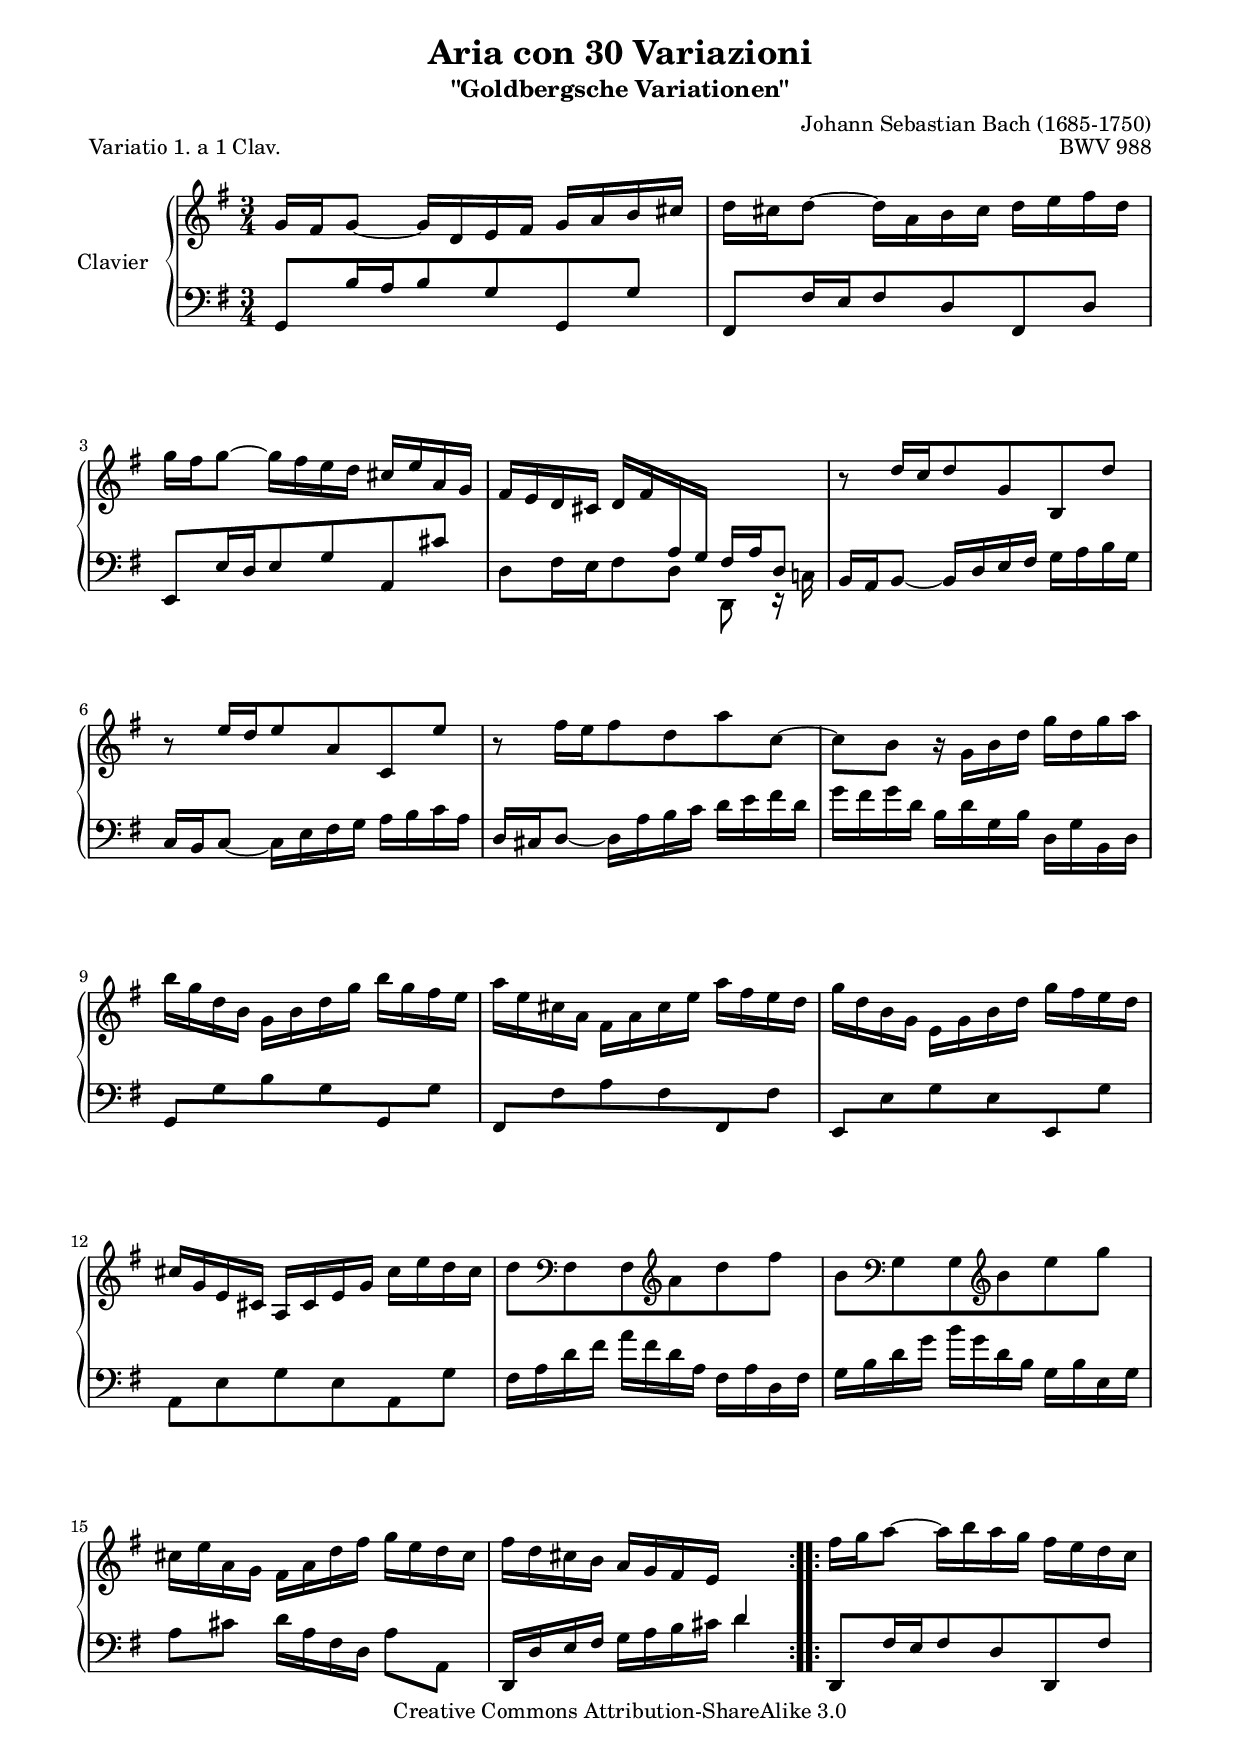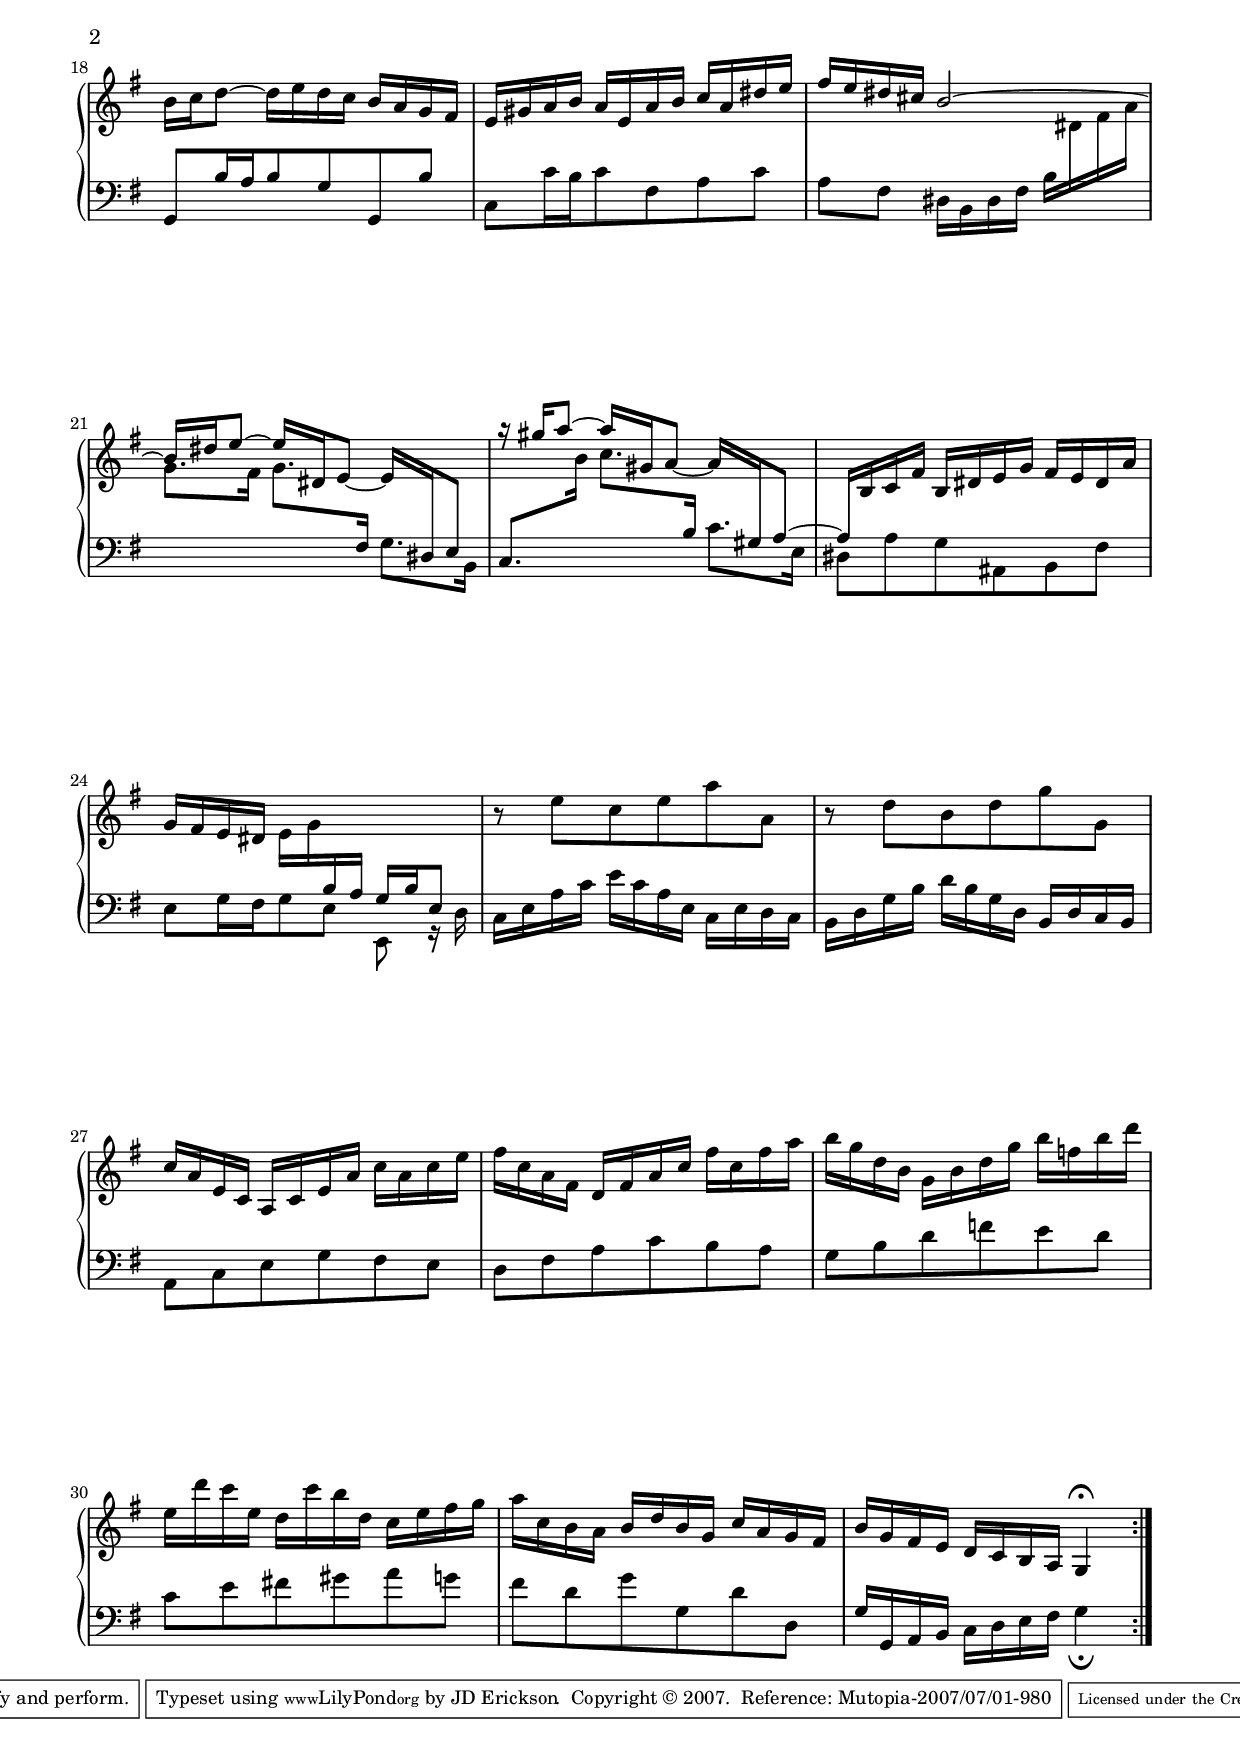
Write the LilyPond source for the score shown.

\version "2.10.23"

% Uncomment paper block below for fewer pages.
%\paper {
%       between-system-padding = #0.1
%       between-system-space = #0.1
%       ragged-last-bottom = ##f
%       ragged-bottom = ##f
%}

%Uncomment paper block below for evenly-filled pages.
\paper {
  page-top-space = #0.0
  %indent = 0.0
  line-width = 18.0\cm
  ragged-bottom = ##f
  ragged-last-bottom = ##f
}

%#(set-default-paper-size "a4")
%#(set-default-paper-size "letter")

#(set-global-staff-size 18.5)

\header {
        title = "Aria con 30 Variazioni"
        subtitle = "\"Goldbergsche Variationen\""
        piece = "Variatio 1. a 1 Clav."
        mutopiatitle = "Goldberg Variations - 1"
        composer = "Johann Sebastian Bach (1685-1750)"
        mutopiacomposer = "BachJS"
        opus = "BWV 988"
        date = "1741"
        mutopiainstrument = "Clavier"
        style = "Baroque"
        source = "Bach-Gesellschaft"
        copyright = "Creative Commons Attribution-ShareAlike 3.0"
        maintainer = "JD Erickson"
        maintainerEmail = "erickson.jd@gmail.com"
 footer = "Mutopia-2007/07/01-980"
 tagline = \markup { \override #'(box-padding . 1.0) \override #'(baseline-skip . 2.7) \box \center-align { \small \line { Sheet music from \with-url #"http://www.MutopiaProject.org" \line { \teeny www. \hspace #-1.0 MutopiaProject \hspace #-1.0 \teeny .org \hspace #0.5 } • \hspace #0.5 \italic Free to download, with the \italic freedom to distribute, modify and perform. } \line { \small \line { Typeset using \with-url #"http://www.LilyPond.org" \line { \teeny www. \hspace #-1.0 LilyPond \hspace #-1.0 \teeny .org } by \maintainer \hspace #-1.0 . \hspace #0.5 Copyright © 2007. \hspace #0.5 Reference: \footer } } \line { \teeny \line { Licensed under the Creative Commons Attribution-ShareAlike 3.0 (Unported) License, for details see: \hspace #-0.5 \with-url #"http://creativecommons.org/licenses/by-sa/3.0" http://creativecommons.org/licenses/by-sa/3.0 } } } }
}

% Macros %%%%%%%%%%%%%%%%%%%%%%%%%%%%%%%%%%%%%%%%%%%%%%%%%%%%

staffUpper = {\change Staff = upper \stemDown}
staffLower = {\change Staff = lower \stemUp}
startRepeat = {\set Score.repeatCommands = #'(start-repeat)}
endRepeat = {\set Score.repeatCommands = #'(end-repeat)}
stemExtend = \once \override Stem #'length = #22
noFlag = \once \override Stem #'flag-style = #'no-flag

%%%%%%%%%%%%%%%%%%%%%%%%%%%%%%%%%%%%%%%%%%%%%%%%%%%%%%%%%%

%%
%% Treble Clef
%%

soprano = \relative c'' {
    \override Script #'padding = #1.0
    \repeat volta 2 { %begin repeated section
        %1-5
        \stemUp g16 fis16 g8_~ g16 d16 e16 fis16 g16 a16 b16 cis16
        \stemDown d16 cis16 d8^~ d16 a16 b16 cis16 d16 e16 fis16 d16
        g16 fis16 g8^~ g16 fis16 e16 d16 \stemUp cis16 e16 a,16 g16
        fis16 e16 d16 cis16 d16 fis16 \staffLower \stemExtend \noFlag a,16 \stemExtend \noFlag g16 fis16 a16 d,8
        \staffUpper \stemUp b''8\rest d16[ c16 d8 g,8 b,8 d'8]

        %6-10
        b8\rest e16[ d16 e8 a,8 c,8 e'8]
        \stemDown b8\rest fis'16[ e16 fis8 d8 a'8 c,8^~] 
        c8 b8 b16\rest g16 b16 d16 g16 d16 g16 a16
        b16 g16 d16 b16 g16 b16 d16 g16 b16 g16 fis16 e16
        a16 e16 cis16 a16 fis16 a16 cis16 e16 a16 fis16 e16 d16

        %11-15
        g16 d16 b16 g16 e16 g16 b16 d16 g16 fis16 e16 d16
        \stemUp cis16 g16 e16 cis16 a16 cis16 e16 g16 \stemDown cis16 e16 d16 cis16
        d8 \clef "bass" fis,,8 fis8 \clef "treble"  a'8 d8 fis8
        b,8 \clef "bass"  g,8 g8 \clef "treble" b'8 e8 g8
        cis,16 e16 a,16 g16 fis16 a16 d16 fis16 g16 e16 d16 cis16 

        %16-20
        fis16 d16 cis16 b16 \stemUp a16 g16 fis16 e16 \staffLower d4       
    } %end of repeated section
    \repeat volta 2 { %begin repeated section
        \staffUpper fis'16 g16 a8^~ a16 b16 a16 g16 fis16 e16 d16 c16
        b16 c16 d8^~ d16 e16 d16 c16 \stemUp b16 a16 g16 fis16 
        e16 gis16 a16 b16 a16 e16 a16 b16 c16 a16 dis16 e16
        fis16 e16 dis16 cis16 b2^~

        %21-25
        b16 dis16 e8^~ e16 dis,16 e8_~ e16 \staffLower \stemExtend \noFlag dis,16 \stemExtend \noFlag e8
        \staffUpper \stemUp a''16\rest gis16 a8^~ a16 gis,16 a8_~ a16 \staffLower \stemExtend \noFlag gis,16 \stemExtend \noFlag a8^~
        \stemExtend \noFlag a16 \staffUpper \stemUp b16 c16 fis16 b,16 dis16 e16 g16 fis16 e16 dis16 a'16  
        g16 fis16 e16 dis16 \stemDown e16 g16 \staffLower \stemExtend \noFlag b,16 \stemExtend \noFlag a16 g16 b16 e,8 
        \staffUpper \stemDown b''8\rest e8 c8 e8 a8 a,8         

        %26-30
        b8\rest d8 b8 d8 g8 g,8
        \stemUp c16 a16 e16 c16 a16 c16 e16 a16 \stemDown c16 a16 c16 e16
        fis16 c16 a16 fis16 \stemUp d16 fis16 a16 c16 \stemDown fis16 c16 fis16 a16
        b16 g16 d16 b16 g16 b16 d16 g16 b16 f16 b16 d16 
        e,16 d'16 c16 e,16 d16 c'16 b16 d,16 c16 e16 fis16 g16        

        %31-32
        a16 c,16 b16 a16 \stemUp b16 d16 b16 g16 c16 a16 g16 fis16
        b16 g16 fis16 e16 d16 c16 b16 a16 g4\fermata
    } %end repeated section
}

%%
%% Bass Clef
%%

bass = \relative c {
        \override Script #'padding = #1.0
        %1-5
        \stemUp g8[ b'16 a16 b8 g8 g,8 g'8] 
        fis,8[ fis'16 e16 fis8 d8 fis,8 d'8]
        e,8[ e'16 d16 e8 g8 a,8 cis'8]
        \stemDown d,8[ fis16 e16 fis8 d8] d,8 e16\rest c'!16
        \stemUp b16 a16 b8_~ b16 d16 e16 fis16 \stemDown g16 a16 b16 g16

        %6-10
        \stemUp c,16 b16 c8_~ \stemDown c16 e16 fis16 g16 a16 b16 c16 a16
        \stemUp d,16 cis16 d8_~ \stemDown d16 a'16 b16 c16 d16 e16 fis16 d16
        g16 fis16 g16 d16 b16 d16 g,16 b16 d,16 g16 b,16 d16
        \stemUp g,8[ \stemDown g'8 b8 g8 \stemUp g,8 \stemDown g'8]
        \stemUp fis,8[ \stemDown fis'8 a8 fis8 \stemUp fis,8 \stemDown fis'8]

        %11-15
        \stemUp e,8[ \stemDown e'8 g8 e8 \stemUp e,8 \stemDown g'8]   
        a,8 e'8 g8 e8 a,8 g'8
        fis16 a16 d16 fis16 a16 fis16 d16 a16 fis16 a16 d,16 fis16
        g16 b16 d16 g16 b16 g16 d16 b16 g16 b16 e,16 g16
        a8[ cis8] d16[ a16 fis16 d16] a'8[ a,8]

        %16-20
        \stemUp d,16 d'16 e16 fis16 \stemDown g16 a16 b16 cis16 d4
        \stemUp d,,8[ fis'16 e16 fis8 d8 d,8 fis'8]
        g,8[ b'16 a16 b8 g8 g,8 b'8]
        \stemDown c,8[ c'16 b16 c8 fis,8 a8 c8]
        a8 fis8 dis16 b16 dis16 fis16 b16 \staffUpper \stemExtend \noFlag dis16 \stemExtend \noFlag fis16 \stemExtend \noFlag a16   

        %21-25
        g8. fis16 g8.[ \staffLower \stemUp fis,16] \stemDown g8. b,16
        \stemUp c8.[ \staffUpper \stemDown b''16] c8.[ \staffLower \stemUp b,16] \stemDown c8. e,16 
        dis8[ a'8 g8 ais,8 b8 fis'8]
        e8[ g16 fis16 g8 e8] e,8 g16\rest d'16
        c16 e16 a16 c16 e16 c16 a16 e16 c16 e16 d16 c16    

        %26-30
        b16 d16 g16 b16 d16 b16 g16 d16 \stemUp b16 d16 c16 b16
        \stemDown a8[ c8 e8 g8 fis8 e8]
        d8[ fis8 a8 c8 b8 a8]
        g8[ b8 d8 f8 e8 d8]
        c8[ e8 fis!8 gis8 a8 g8]    

        %31-32
        fis8[ d8 g8  g,8 d'8 d,8]
        \stemUp g16 g,16 a16 b16 \stemDown c16 d16 e16 fis16 g4_\fermata    
}

%%
%% Score Layout 
%%

\score {
    \context PianoStaff <<
        \set PianoStaff.instrumentName = "Clavier  "
        \set PianoStaff.midiInstrument = "harpsichord"
        \context Staff = "upper" { \clef treble \key g \major \time 3/4 \soprano }
        \context Staff = "lower"  { \clef bass \key g \major \time 3/4 \bass }
    >>
    \layout{  }
    \midi { } 
}
